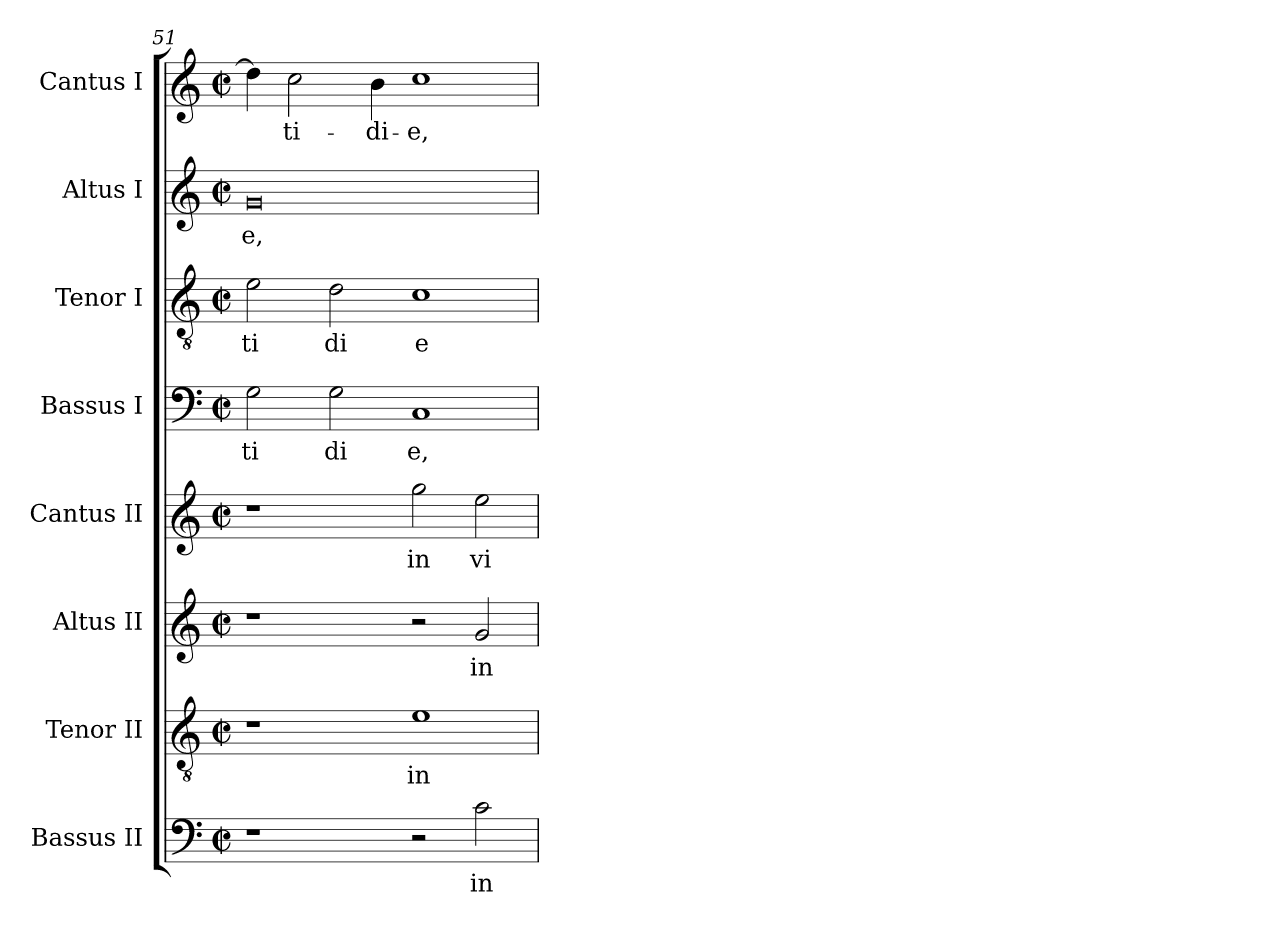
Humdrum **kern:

**kern	**text	**kern	**text	**kern	**text	**kern	**text	**kern	**text	**kern	**text	**kern	**text	**kern	**text
*part8	*part8	*part7	*part7	*part6	*part6	*part5	*part5	*part4	*part4	*part3	*part3	*part2	*part2	*part1	*part1
*staff8	*staff8	*staff7	*staff7	*staff6	*staff6	*staff5	*staff5	*staff4	*staff4	*staff3	*staff3	*staff2	*staff2	*staff1	*staff1
*I"Bassus II	*	*I"Tenor II	*	*I"Altus II	*	*I"Cantus II	*	*I"Bassus I	*	*I"Tenor I	*	*I"Altus I	*	*I"Cantus I	*
!!LO:PB:g=z
*clefF4	*	*clefGv2	*	*clefG2	*	*clefG2	*	*clefF4	*	*clefGv2	*	*clefG2	*	*clefG2	*
*M2/2	*	*M2/2	*	*M2/2	*	*M2/2	*	*M2/2	*	*M2/2	*	*M2/2	*	*M2/2	*
*met(c|)	*	*met(c|)	*	*met(c|)	*	*met(c|)	*	*met(c|)	*	*met(c|)	*	*met(c|)	*	*met(c|)	*
=51	=51	=51	=51	=51	=51	=51	=51	=51	=51	=51	=51	=51	=51	=51	=51
!	!	!	!	!	!	!	!	!	!LO:LY:b:cj	!	!LO:LY:b:cj	!	!LO:LY:b:cj	!	!
1r	.	1r	.	1r	.	1r	.	2G\	ti	2e\	ti	0g	-e,	4dd\]	.
!	!	!	!	!	!	!	!	!	!	!	!	!	!	!	!LO:LY:b:cj
.	.	.	.	.	.	.	.	.	.	.	.	.	.	2cc\	-ti-
!	!	!	!	!	!	!	!	!	!LO:LY:b:cj	!	!LO:LY:b:cj	!	!	!	!
.	.	.	.	.	.	.	.	2G\	di	2d\	di	.	.	.	.
!	!	!	!	!	!	!	!	!	!	!	!	!	!	!	!LO:LY:b:cj
.	.	.	.	.	.	.	.	.	.	.	.	.	.	4b\	-di-
!	!	!	!LO:LY:b:cj	!	!	!	!LO:LY:b:cj	!	!LO:LY:b:cj	!	!LO:LY:b:cj	!	!	!	!LO:LY:b:cj
2r	.	1e	in	2r	.	2gg\	in	1C	e,	1c	e	.	.	1cc	-e,
!	!LO:LY:b:cj	!	!	!	!LO:LY:b:cj	!	!LO:LY:b:cj	!	!	!	!	!	!	!	!
2c\	in	.	.	2g/	in	2ee\	vi	.	.	.	.	.	.	.	.
=	=	=	=	=	=	=	=	=	=	=	=	=	=	=	=
*-	*-	*-	*-	*-	*-	*-	*-	*-	*-	*-	*-	*-	*-	*-	*-
